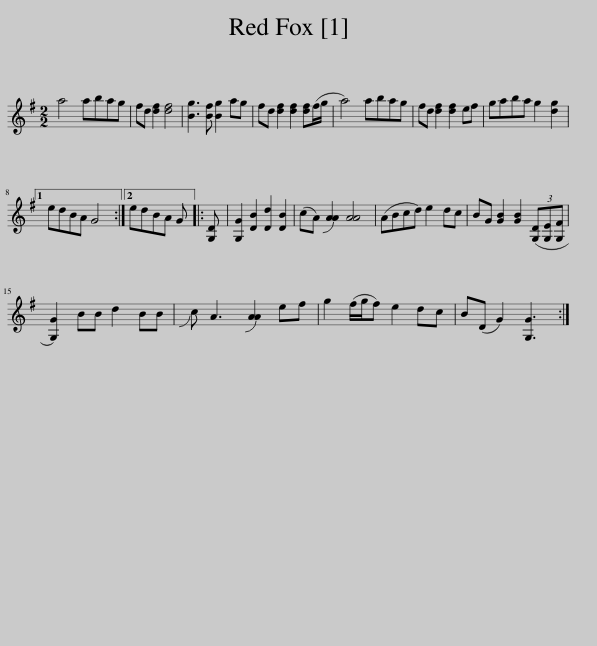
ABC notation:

X:1
L:1/8
M:2/2
I:linebreak $
K:G
V:1 treble
V:1
 a4 abag | fd [df]2 [df]4 | [Bg]3 [Bf] [Bg]2 ag | fd [df]2 [df]2 [df](f/g/ | a4) abag | %5
 fd [df]2 [df]2 ef | gaba g2 [dg]2 |1$ edBA G4 :|2 edBA G |: [G,D] | %10
 [G,G]2 [DB]2 [Dd]2 [DB]2 | (cA) !slide![AA]2 [AA]4 | (ABcd) e2 dc | BG [GB]2 [GB]2 (3([G,D][G,E][G,F] |$ [G,G]2) BB d2 BB | %15
 !slide!c A3 !slide![AA]2 ef | g2 (f/g/f) e2 dc | B(D G2) [G,G]3 :| %18
